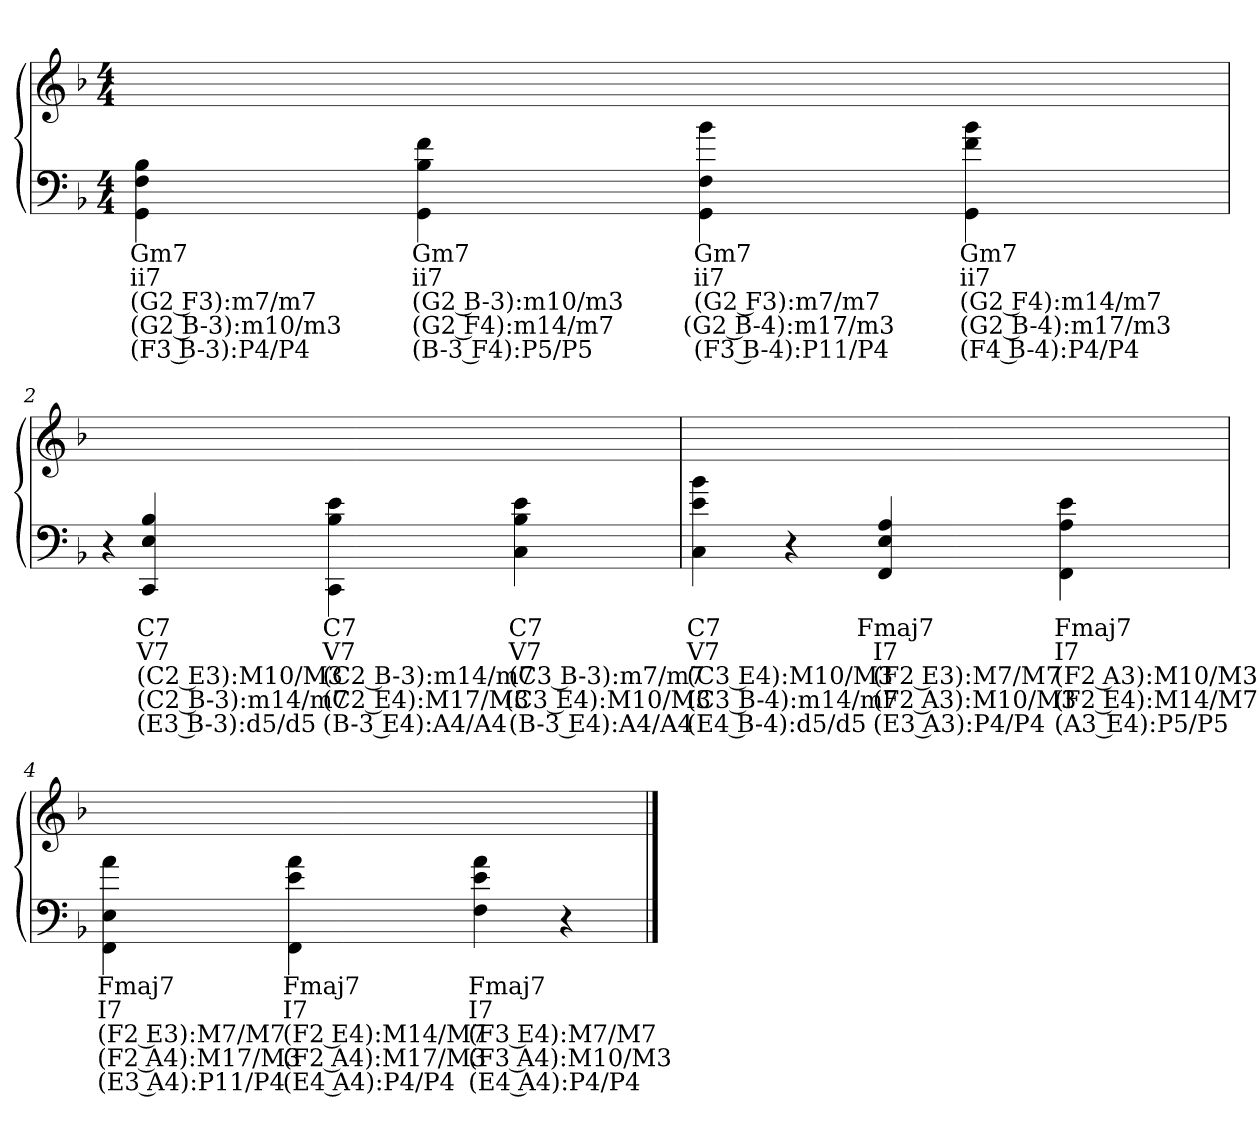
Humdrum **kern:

**kern	**text	**text	**text	**text	**text	**kern
*part2	*part2	*part2	*part2	*part2	*part2	*part1
*staff2	*staff2	*staff2	*staff2	*staff2	*staff2	*staff1
*clefF4	*	*	*	*	*	*clefG2
*k[b-]	*	*	*	*	*	*k[b-]
*F:	*	*	*	*	*	*F:
*M4/4	*	*	*	*	*	*M4/4
*MM60	*	*	*	*	*	*MM60
=1	=1	=1	=1	=1	=1	=1
4GG 4F 4B-	Gm7	ii7	(G2 F3):m7/m7	(G2 B-3):m10/m3	(F3 B-3):P4/P4	1ryy
4GG 4B- 4f	Gm7	ii7	(G2 B-3):m10/m3	(G2 F4):m14/m7	(B-3 F4):P5/P5	.
4GG 4F 4b-	Gm7	ii7	(G2 F3):m7/m7	(G2 B-4):m17/m3	(F3 B-4):P11/P4	.
4GG 4f 4b-	Gm7	ii7	(G2 F4):m14/m7	(G2 B-4):m17/m3	(F4 B-4):P4/P4	.
=2	=2	=2	=2	=2	=2	=2
4r	.	.	.	.	.	1ryy
4CC 4E 4B-	C7	V7	(C2 E3):M10/M3	(C2 B-3):m14/m7	(E3 B-3):d5/d5	.
4CC 4B- 4e	C7	V7	(C2 B-3):m14/m7	(C2 E4):M17/M3	(B-3 E4):A4/A4	.
4C 4B- 4e	C7	V7	(C3 B-3):m7/m7	(C3 E4):M10/M3	(B-3 E4):A4/A4	.
=3	=3	=3	=3	=3	=3	=3
4C 4e 4b-	C7	V7	(C3 E4):M10/M3	(C3 B-4):m14/m7	(E4 B-4):d5/d5	1ryy
4r	.	.	.	.	.	.
4FF 4E 4A	Fmaj7	I7	(F2 E3):M7/M7	(F2 A3):M10/M3	(E3 A3):P4/P4	.
4FF 4A 4e	Fmaj7	I7	(F2 A3):M10/M3	(F2 E4):M14/M7	(A3 E4):P5/P5	.
=4	=4	=4	=4	=4	=4	=4
4FF 4E 4a	Fmaj7	I7	(F2 E3):M7/M7	(F2 A4):M17/M3	(E3 A4):P11/P4	1ryy
4FF 4e 4a	Fmaj7	I7	(F2 E4):M14/M7	(F2 A4):M17/M3	(E4 A4):P4/P4	.
4F 4e 4a	Fmaj7	I7	(F3 E4):M7/M7	(F3 A4):M10/M3	(E4 A4):P4/P4	.
4r	.	.	.	.	.	.
==	==	==	==	==	==	==
*-	*-	*-	*-	*-	*-	*-
